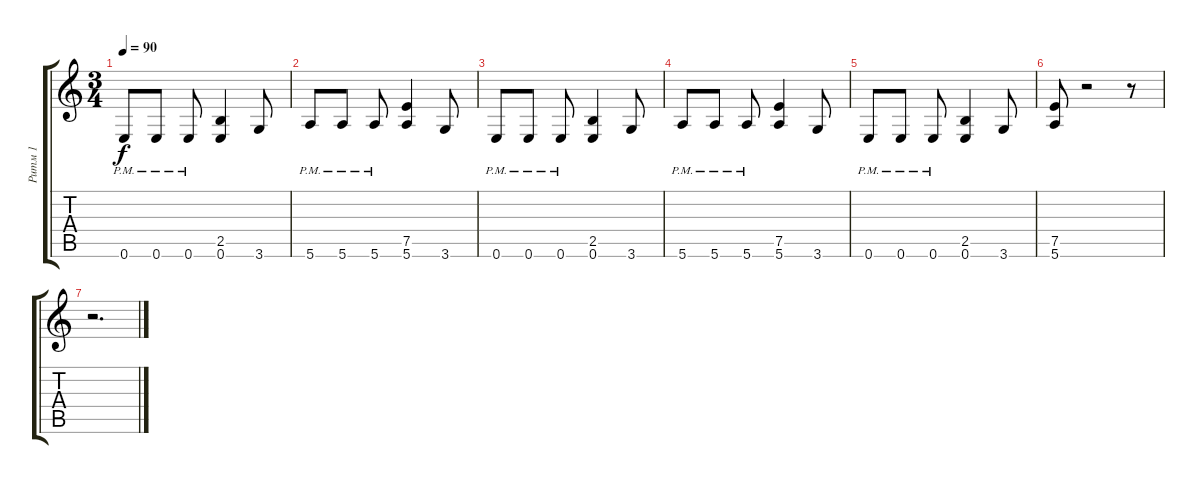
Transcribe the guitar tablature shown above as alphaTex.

\track ("Ритм 1" "Ритм 1") {instrument distortionguitar}
\staff {score tabs}
\tuning (E4 B3 G3 D3 A2 E2) {hide}
\ts (3 4)
\tempo 90
\clef g2
\ks c
0.6{pm}.8{dy f} 0.6{pm}.8 0.6{pm}.8 (2.5 0.6).4 3.6.8 |
5.6{pm}.8 5.6{pm}.8 5.6{pm}.8 (7.5 5.6).4 3.6.8 |
0.6{pm}.8 0.6{pm}.8 0.6{pm}.8 (2.5 0.6).4 3.6.8 |
5.6{pm}.8 5.6{pm}.8 5.6{pm}.8 (7.5 5.6).4 3.6.8 |
0.6{pm}.8 0.6{pm}.8 0.6{pm}.8 (2.5 0.6).4 3.6.8 |
(7.5 5.6).8 r.2 r.8 |
r.2{d}
